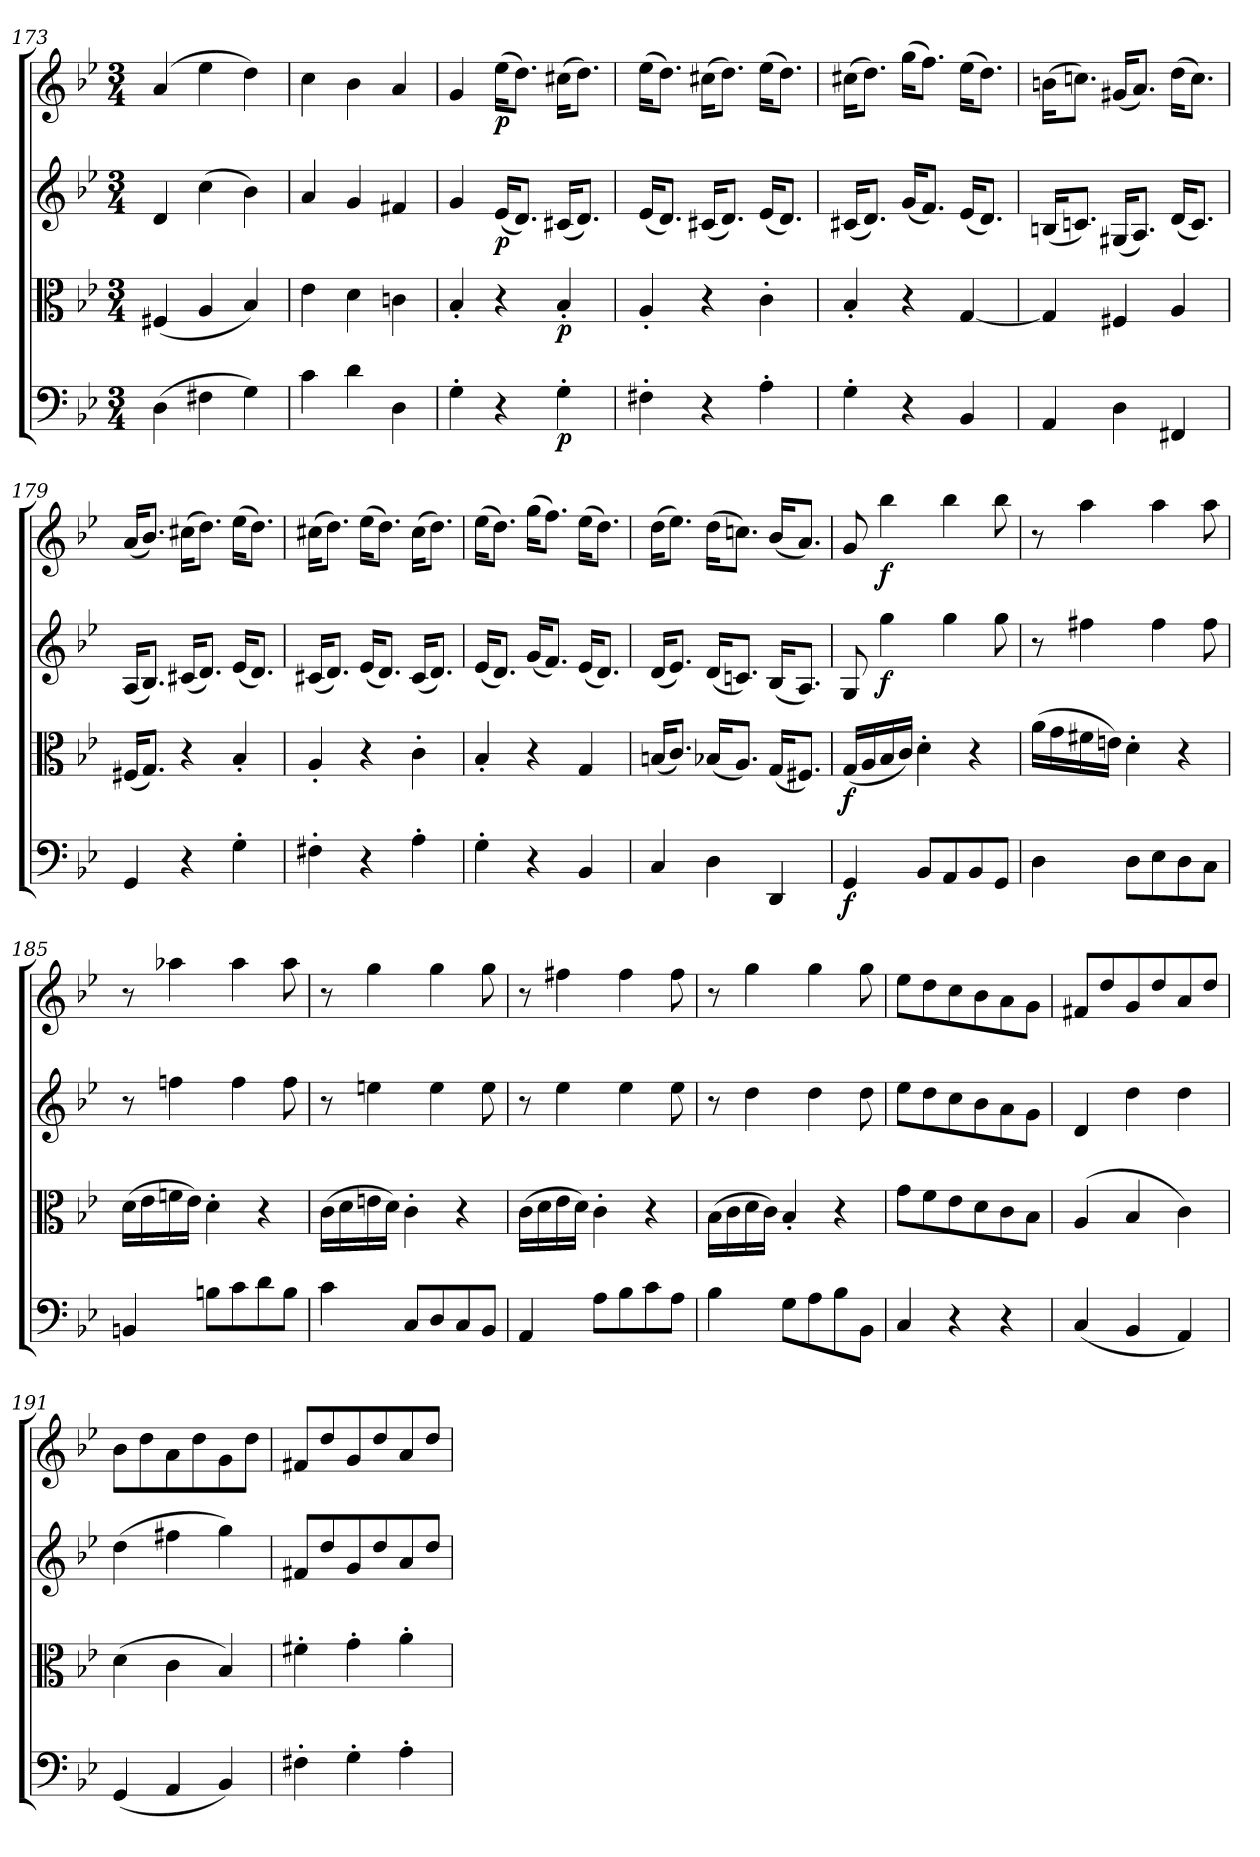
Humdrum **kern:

**kern	**dynam	**kern	**dynam	**kern	**dynam	**kern	**dynam
*part4	*part4	*part3	*part3	*part2	*part2	*part1	*part1
*staff4	*staff4	*staff3	*staff3	*staff2	*staff2	*staff1	*staff1
*clefF4	*	*clefC3	*	*clefG2	*	*clefG2	*
*k[b-e-]	*	*k[b-e-]	*	*k[b-e-]	*	*k[b-e-]	*
*g:	*	*g:	*	*g:	*	*g:	*
*M3/4	*	*M3/4	*	*M3/4	*	*M3/4	*
=173	=173	=173	=173	=173	=173	=173	=173
(4D\	.	(4F#X/	.	4d/	.	(4a/	.
4F#X\	.	4A/	.	(4cc\	.	4ee-\	.
4G\)	.	4B-/)	.	4b-\)	.	4dd\)	.
=174	=174	=174	=174	=174	=174	=174	=174
4c\	.	4e-\	.	4a/	.	4cc\	.
4d\	.	4d\	.	4g/	.	4b-\	.
4D\	.	4cn\	.	4f#X/	.	4a/	.
=175	=175	=175	=175	=175	=175	=175	=175
4G'\	.	4B-'/	.	4g/	.	4g/	.
4r	.	4r	.	(16e-/KL	p	(16ee-\KL	p
.	.	.	.	8.d/J)	.	8.dd\J)	.
4G'\	p	4B-'/	p	(16c#X/KL	.	(16cc#X\KL	.
.	.	.	.	8.d/J)	.	8.dd\J)	.
=176	=176	=176	=176	=176	=176	=176	=176
4F#X'\	.	4A'/	.	(16e-/KL	.	(16ee-\KL	.
.	.	.	.	8.d/J)	.	8.dd\J)	.
4r	.	4r	.	(16c#X/KL	.	(16cc#X\KL	.
.	.	.	.	8.d/J)	.	8.dd\J)	.
4A'\	.	4c'\	.	(16e-/KL	.	(16ee-\KL	.
.	.	.	.	8.d/J)	.	8.dd\J)	.
=177	=177	=177	=177	=177	=177	=177	=177
4G'\	.	4B-'/	.	(16c#X/KL	.	(16cc#X\KL	.
.	.	.	.	8.d/J)	.	8.dd\J)	.
4r	.	4r	.	(16g/KL	.	(16gg\KL	.
.	.	.	.	8.f/J)	.	8.ff\J)	.
4BB-/	.	[4G/	.	(16e-/KL	.	(16ee-\KL	.
.	.	.	.	8.d/J)	.	8.dd\J)	.
=178	=178	=178	=178	=178	=178	=178	=178
4AA/	.	4G/]	.	(16Bn/KL	.	(16bn\KL	.
.	.	.	.	8.cn/J)	.	8.ccn\J)	.
4D\	.	4F#X/	.	(16G#X/KL	.	(16g#X/KL	.
.	.	.	.	8.A/J)	.	8.a/J)	.
4FF#X/	.	4A/	.	(16d/KL	.	(16dd\KL	.
.	.	.	.	8.c/J)	.	8.cc\J)	.
=179	=179	=179	=179	=179	=179	=179	=179
4GG/	.	(16F#X/KL	.	(16A/KL	.	(16a/KL	.
.	.	8.G/J)	.	8.B-/J)	.	8.b-/J)	.
4r	.	4r	.	(16c#X/KL	.	(16cc#X\KL	.
.	.	.	.	8.d/J)	.	8.dd\J)	.
4G'\	.	4B-'/	.	(16e-/KL	.	(16ee-\KL	.
.	.	.	.	8.d/J)	.	8.dd\J)	.
=180	=180	=180	=180	=180	=180	=180	=180
4F#X'\	.	4A'/	.	(16c#X/KL	.	(16cc#X\KL	.
.	.	.	.	8.d/J)	.	8.dd\J)	.
4r	.	4r	.	(16e-/KL	.	(16ee-\KL	.
.	.	.	.	8.d/J)	.	8.dd\J)	.
4A'\	.	4c'\	.	(16c#/KL	.	(16cc#\KL	.
.	.	.	.	8.d/J)	.	8.dd\J)	.
=181	=181	=181	=181	=181	=181	=181	=181
4G'\	.	4B-'/	.	(16e-/KL	.	(16ee-\KL	.
.	.	.	.	8.d/J)	.	8.dd\J)	.
4r	.	4r	.	(16g/KL	.	(16gg\KL	.
.	.	.	.	8.f/J)	.	8.ff\J)	.
4BB-/	.	4G/	.	(16e-/KL	.	(16ee-\KL	.
.	.	.	.	8.d/J)	.	8.dd\J)	.
=182	=182	=182	=182	=182	=182	=182	=182
4C/	.	(16Bn/KL	.	(16d/KL	.	(16dd\KL	.
.	.	8.c/J)	.	8.e-/J)	.	8.ee-\J)	.
4D\	.	(16B-X/KL	.	(16d/KL	.	(16dd\KL	.
.	.	8.A/J)	.	8.cn/J)	.	8.ccn\J)	.
4DD/	.	(16G/KL	.	(16B-/KL	.	(16b-/KL	.
.	.	8.F#X/J)	.	8.A/J)	.	8.a/J)	.
=183	=183	=183	=183	=183	=183	=183	=183
4GG/	f	(16G/LL	f	8G/	.	8g/	.
.	.	16A/	.	.	.	.	.
.	.	16B-/	.	4gg\	f	4bb-\	f
.	.	16c/JJ)	.	.	.	.	.
8BB-/L	.	4d'\	.	.	.	.	.
8AA/	.	.	.	4gg\	.	4bb-\	.
8BB-/	.	4r	.	.	.	.	.
8GG/J	.	.	.	8gg\	.	8bb-\	.
=184	=184	=184	=184	=184	=184	=184	=184
4D\	.	(16a\LL	.	8r	.	8r	.
.	.	16g\	.	.	.	.	.
.	.	16f#X\	.	4ff#X\	.	4aa\	.
.	.	16en\JJ)	.	.	.	.	.
8D\L	.	4d'\	.	.	.	.	.
8E-\	.	.	.	4ff#\	.	4aa\	.
8D\	.	4r	.	.	.	.	.
8C\J	.	.	.	8ff#\	.	8aa\	.
=185	=185	=185	=185	=185	=185	=185	=185
4BBn/	.	(16d\LL	.	8r	.	8r	.
.	.	16e-\	.	.	.	.	.
.	.	16fn\	.	4ffn\	.	4aa-X\	.
.	.	16e-\JJ)	.	.	.	.	.
8Bn\L	.	4d'\	.	.	.	.	.
8c\	.	.	.	4ff\	.	4aa-\	.
8d\	.	4r	.	.	.	.	.
8B\J	.	.	.	8ff\	.	8aa-\	.
=186	=186	=186	=186	=186	=186	=186	=186
4c\	.	(16c\LL	.	8r	.	8r	.
.	.	16d\	.	.	.	.	.
.	.	16en\	.	4een\	.	4gg\	.
.	.	16d\JJ)	.	.	.	.	.
8C/L	.	4c'\	.	.	.	.	.
8D/	.	.	.	4ee\	.	4gg\	.
8C/	.	4r	.	.	.	.	.
8BB-/J	.	.	.	8ee\	.	8gg\	.
=187	=187	=187	=187	=187	=187	=187	=187
4AA/	.	(16c\LL	.	8r	.	8r	.
.	.	16d\	.	.	.	.	.
.	.	16e-\	.	4ee-\	.	4ff#X\	.
.	.	16d\JJ)	.	.	.	.	.
8A\L	.	4c'\	.	.	.	.	.
8B-\	.	.	.	4ee-\	.	4ff#\	.
8c\	.	4r	.	.	.	.	.
8A\J	.	.	.	8ee-\	.	8ff#\	.
=188	=188	=188	=188	=188	=188	=188	=188
4B-\	.	(16B-\LL	.	8r	.	8r	.
.	.	16c\	.	.	.	.	.
.	.	16d\	.	4dd\	.	4gg\	.
.	.	16c\JJ)	.	.	.	.	.
8G\L	.	4B-'/	.	.	.	.	.
8A\	.	.	.	4dd\	.	4gg\	.
8B-\	.	4r	.	.	.	.	.
8BB-\J	.	.	.	8dd\	.	8gg\	.
=189	=189	=189	=189	=189	=189	=189	=189
4C/	.	8g\L	.	8ee-\L	.	8ee-\L	.
.	.	8f\	.	8dd\	.	8dd\	.
4r	.	8e-\	.	8cc\	.	8cc\	.
.	.	8d\	.	8b-\	.	8b-\	.
4r	.	8c\	.	8a\	.	8a\	.
.	.	8B-\J	.	8g\J	.	8g\J	.
=190	=190	=190	=190	=190	=190	=190	=190
(4C/	.	(4A/	.	4d/	.	8f#X/L	.
.	.	.	.	.	.	8dd/	.
4BB-/	.	4B-/	.	4dd\	.	8g/	.
.	.	.	.	.	.	8dd/	.
4AA/)	.	4c\)	.	4dd\	.	8a/	.
.	.	.	.	.	.	8dd/J	.
=191	=191	=191	=191	=191	=191	=191	=191
(4GG/	.	(4d\	.	(4dd\	.	8b-\L	.
.	.	.	.	.	.	8dd\	.
4AA/	.	4c\	.	4ff#X\	.	8a\	.
.	.	.	.	.	.	8dd\	.
4BB-/)	.	4B-/)	.	4gg\)	.	8g\	.
.	.	.	.	.	.	8dd\J	.
=192	=192	=192	=192	=192	=192	=192	=192
4F#X'\	.	4f#X'\	.	8f#X/L	.	8f#X/L	.
.	.	.	.	8dd/	.	8dd/	.
4G'\	.	4g'\	.	8g/	.	8g/	.
.	.	.	.	8dd/	.	8dd/	.
4A'\	.	4a'\	.	8a/	.	8a/	.
.	.	.	.	8dd/J	.	8dd/J	.
=	=	=	=	=	=	=	=
*-	*-	*-	*-	*-	*-	*-	*-
